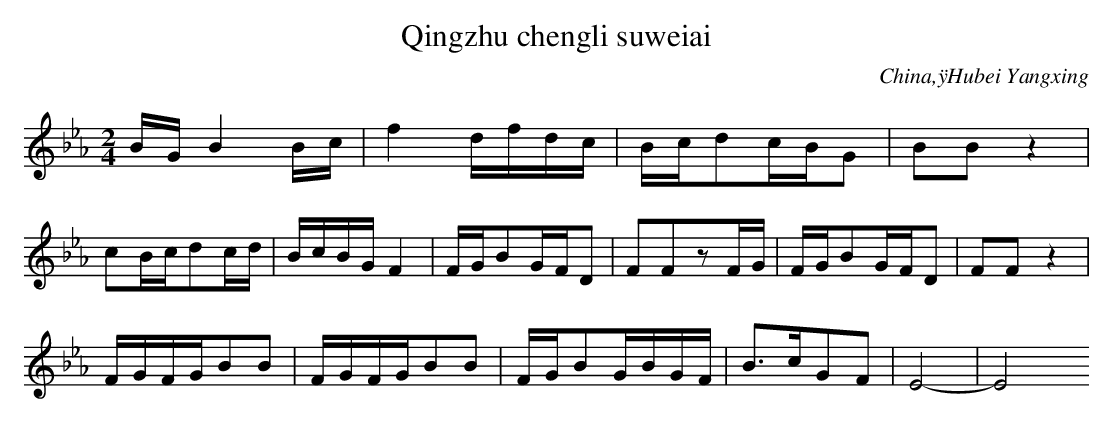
X:1
T: Qingzhu chengli suweiai
O: China,ÿHubei Yangxing
M: 2/4
L: 1/16
K: Eb
BGB4Bc | f4dfdc | Bcd2cBG2 | B2B2z4 |
c2Bcd2cd | BcBGF4 | FGB2GFD2 | F2F2z2FG | FGB2GFD2 | F2F2z4 |
FGFGB2B2 | FGFGB2B2 | FGB2GBGF | B3cG2F2 | E8- | E8
